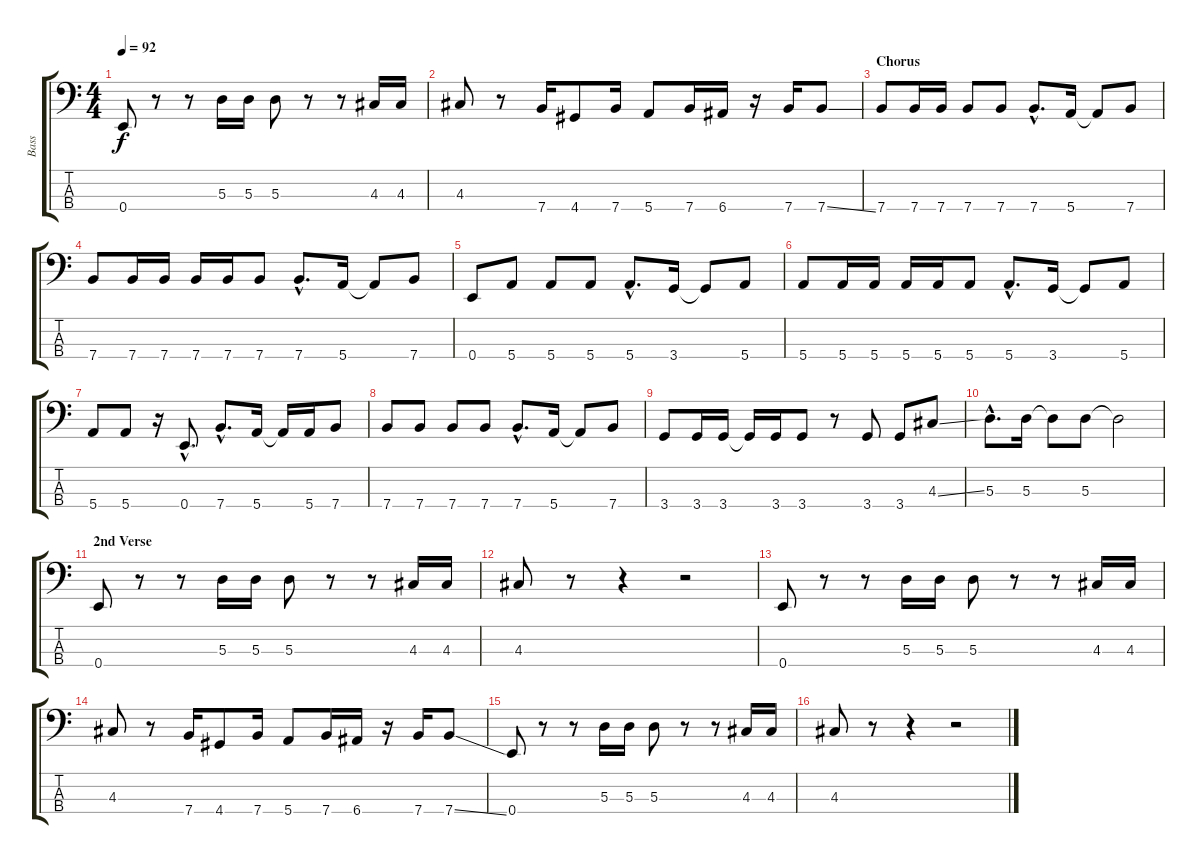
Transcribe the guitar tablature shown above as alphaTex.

\track ("Bass" "Bass") {instrument electricbassfinger}
\staff {score tabs}
\tuning (G2 D2 A1 E1) {hide}
\ts (4 4)
\tempo 92
\clef f4
\ks c
0.4.8{dy f} r.8 r.8 5.3.16 5.3.16 5.3.8 r.8 r.8 4.3.16 4.3.16 |
4.3.8 r.8 7.4.16 4.4.8 7.4.16 5.4.8 7.4.16 6.4.16 r.16 7.4.16 7.4{ss}.8 |
\section ("" "Chorus")
7.4.8 7.4.16 7.4.16 7.4.8 7.4.8 7.4{hac}.8{d} 5.4.16 5.4{t}.8 7.4.8 |
7.4.8 7.4.16 7.4.16 7.4.16 7.4.16 7.4.8 7.4{hac}.8{d} 5.4.16 5.4{t}.8 7.4.8 |
0.4.8 5.4.8 5.4.8 5.4.8 5.4{hac}.8{d} 3.4.16 3.4{t}.8 5.4.8 |
5.4.8 5.4.16 5.4.16 5.4.16 5.4.16 5.4.8 5.4{hac}.8{d} 3.4.16 3.4{t}.8 5.4.8 |
5.4.8 5.4.8 r.16 0.4{hac}.8{d} 7.4{hac}.8{d} 5.4.16 5.4{t}.16 5.4.16 7.4.8 |
7.4.8 7.4.8 7.4.8 7.4.8 7.4{hac}.8{d} 5.4.16 5.4{t}.8 7.4.8 |
3.4.8 3.4.16 3.4.16 3.4{t}.16 3.4.16 3.4.8 r.8 3.4.8 3.4.8 4.3{ss}.8 |
5.3{hac}.8{d} 5.3.16 5.3{t}.8 5.3.8 5.3{t}.2 |
\section ("" "2nd Verse")
0.4.8 r.8 r.8 5.3.16 5.3.16 5.3.8 r.8 r.8 4.3.16 4.3.16 |
4.3.8 r.8 r.4 r.2 |
0.4.8 r.8 r.8 5.3.16 5.3.16 5.3.8 r.8 r.8 4.3.16 4.3.16 |
4.3.8 r.8 7.4.16 4.4.8 7.4.16 5.4.8 7.4.16 6.4.16 r.16 7.4.16 7.4{ss}.8 |
0.4.8 r.8 r.8 5.3.16 5.3.16 5.3.8 r.8 r.8 4.3.16 4.3.16 |
4.3.8 r.8 r.4 r.2
